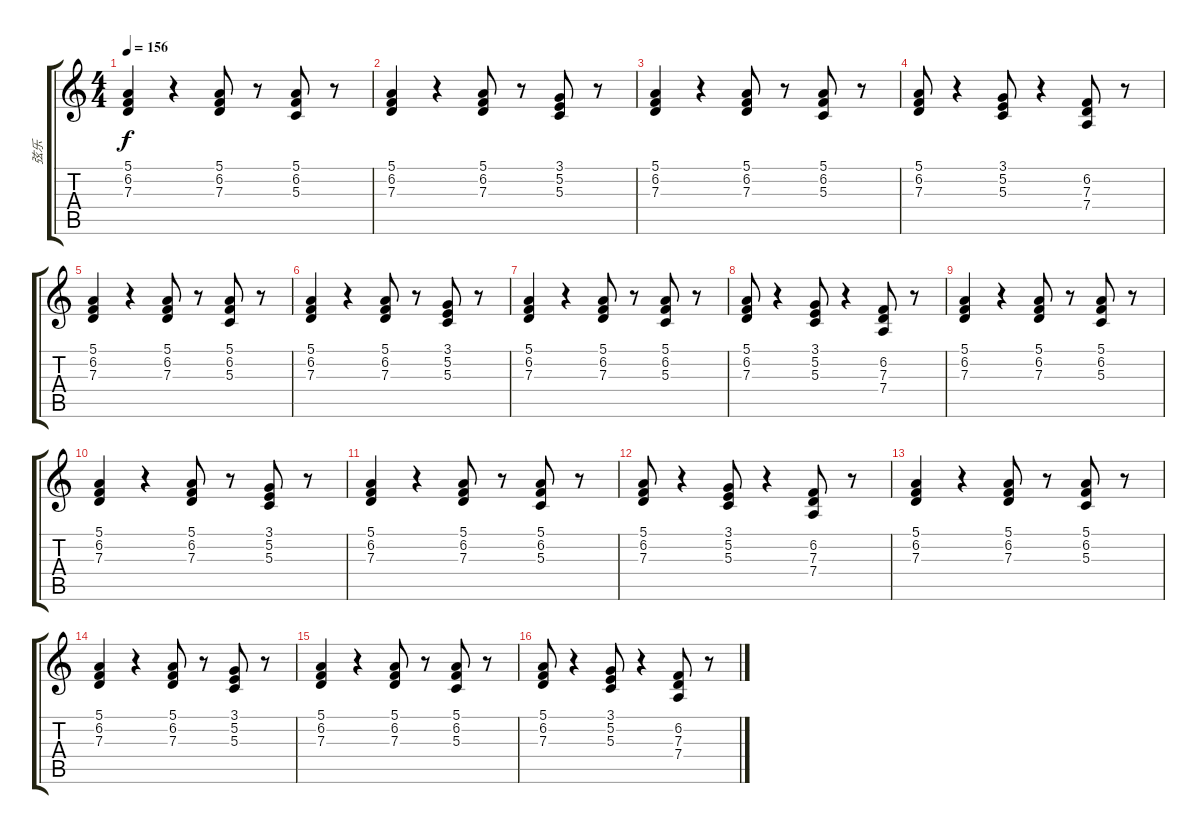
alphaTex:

\track ("弦乐" "弦乐") {instrument stringensemble1}
\staff {score tabs}
\tuning (E4 B3 G3 D3 A2 E2) {hide}
\ts (4 4)
\tempo 156
\clef g2
\ks c
(5.1 6.2 7.3).4{dy f} r.4 (5.1 6.2 7.3).8 r.8 (5.1 6.2 5.3).8 r.8 |
(5.1 6.2 7.3).4 r.4 (5.1 6.2 7.3).8 r.8 (3.1 5.2 5.3).8 r.8 |
(5.1 6.2 7.3).4 r.4 (5.1 6.2 7.3).8 r.8 (5.1 6.2 5.3).8 r.8 |
(5.1 6.2 7.3).8 r.4 (3.1 5.2 5.3).8 r.4 (6.2 7.3 7.4).8 r.8 |
(5.1 6.2 7.3).4 r.4 (5.1 6.2 7.3).8 r.8 (5.1 6.2 5.3).8 r.8 |
(5.1 6.2 7.3).4 r.4 (5.1 6.2 7.3).8 r.8 (3.1 5.2 5.3).8 r.8 |
(5.1 6.2 7.3).4 r.4 (5.1 6.2 7.3).8 r.8 (5.1 6.2 5.3).8 r.8 |
(5.1 6.2 7.3).8 r.4 (3.1 5.2 5.3).8 r.4 (6.2 7.3 7.4).8 r.8 |
(5.1 6.2 7.3).4 r.4 (5.1 6.2 7.3).8 r.8 (5.1 6.2 5.3).8 r.8 |
(5.1 6.2 7.3).4 r.4 (5.1 6.2 7.3).8 r.8 (3.1 5.2 5.3).8 r.8 |
(5.1 6.2 7.3).4 r.4 (5.1 6.2 7.3).8 r.8 (5.1 6.2 5.3).8 r.8 |
(5.1 6.2 7.3).8 r.4 (3.1 5.2 5.3).8 r.4 (6.2 7.3 7.4).8 r.8 |
(5.1 6.2 7.3).4 r.4 (5.1 6.2 7.3).8 r.8 (5.1 6.2 5.3).8 r.8 |
(5.1 6.2 7.3).4 r.4 (5.1 6.2 7.3).8 r.8 (3.1 5.2 5.3).8 r.8 |
(5.1 6.2 7.3).4 r.4 (5.1 6.2 7.3).8 r.8 (5.1 6.2 5.3).8 r.8 |
(5.1 6.2 7.3).8 r.4 (3.1 5.2 5.3).8 r.4 (6.2 7.3 7.4).8 r.8
